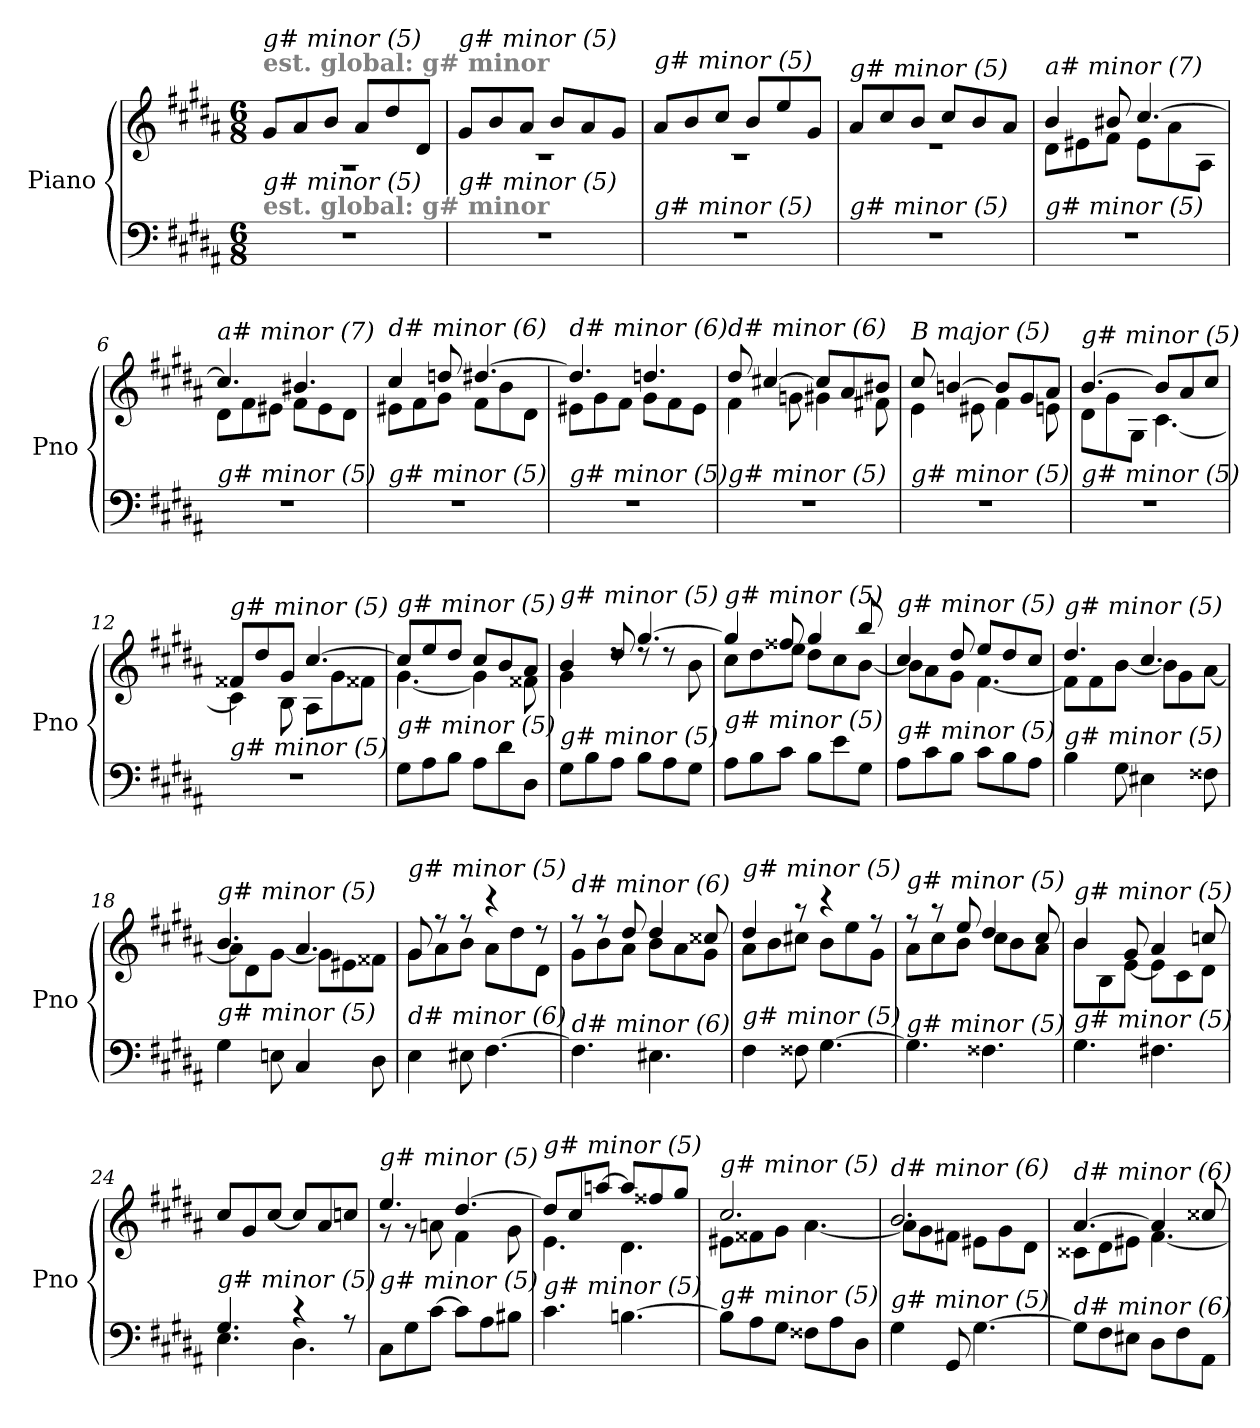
**kern	**kern
*part1	*part1
*staff2	*staff1
*I"Piano	*
*I'Pno	*
*clefF4	*clefG2
*k[f#c#g#d#a#]	*k[f#c#g#d#a#]
*M6/8	*M6/8
=1	=1
*	*^
!	!LO:TX:a:B:color=#808080:t=est. global&colon; g# minor	!
!	!LO:TX:i:t=g# minor (5)	!
!LO:TX:a:B:color=#808080:t=est. global&colon; g# minor	!	!
!LO:TX:i:t=g# minor (5)	!	!
2.r	8g#/L	2.r
.	8a#/	.
.	8b/J	.
.	8a#/L	.
.	8dd#/	.
.	8d#/J	.
=2	=2	=2
!	!LO:TX:i:t=g# minor (5)	!
!LO:TX:i:t=g# minor (5)	!	!
2.r	8g#/L	2.r
.	8b/	.
.	8a#/J	.
.	8b/L	.
.	8a#/	.
.	8g#/J	.
=3	=3	=3
!	!LO:TX:i:t=g# minor (5)	!
!LO:TX:i:t=g# minor (5)	!	!
2.r	8a#/L	2.r
.	8b/	.
.	8cc#/J	.
.	8b/L	.
.	8ee/	.
.	8g#/J	.
=4	=4	=4
!	!LO:TX:i:t=g# minor (5)	!
!LO:TX:i:t=g# minor (5)	!	!
2.r	8a#/L	2.r
.	8cc#/	.
.	8b/J	.
.	8cc#/L	.
.	8b/	.
.	8a#/J	.
=5	=5	=5
!	!LO:TX:i:t=a# minor (7)	!
!LO:TX:i:t=g# minor (5)	!	!
2.r	4b/	8d#\L
.	.	8e#X\
.	8b#X/	8f#\J
.	[4.cc#/	8e#\L
.	.	8a#\
.	.	8A#\J
=6	=6	=6
!	!LO:TX:i:t=a# minor (7)	!
!LO:TX:i:t=g# minor (5)	!	!
2.r	4.cc#/]	8d#\L
.	.	8f#\
.	.	8e#X\J
.	4.b#X/	8f#\L
.	.	8e#\
.	.	8d#\J
!!LO:LB:g=z	!!
=7	=7	=7
!	!LO:TX:i:t=d# minor (6)	!
!LO:TX:i:t=g# minor (5)	!	!
2.r	4cc#/	8e#X\L
.	.	8f#\
.	8ddni/	8g#\J
.	[4.dd#/	8f#\L
.	.	8b\
.	.	8d#\J
=8	=8	=8
!	!LO:TX:i:t=d# minor (6)	!
!LO:TX:i:t=g# minor (5)	!	!
2.r	4.dd#/]	8e#X\L
.	.	8g#\
.	.	8f#\J
.	4.ddni/	8g#\L
.	.	8f#\
.	.	8e#\J
=9	=9	=9
!	!LO:TX:i:t=d# minor (6)	!
!LO:TX:i:t=g# minor (5)	!	!
2.r	8dd#/	4f#\
.	[4cc#X/	.
.	.	8gni\
.	8cc#/L]	4g#\
.	8a#/	.
.	8b#X/J	8f#X\
=10	=10	=10
!	!LO:TX:i:t=B major (5)	!
!LO:TX:i:t=g# minor (5)	!	!
2.r	8cc#/	4e\
.	[4bn/	.
.	.	8e#X\
.	8b/L]	4f#\
.	8g#/	.
.	8a#/J	8en\
=11	=11	=11
!	!LO:TX:i:t=g# minor (5)	!
!LO:TX:i:t=g# minor (5)	!	!
2.r	[4.b/	8d#\L
.	.	8g#\
.	.	8G#\J
.	8b/L]	[4.c#\
.	8a#/	.
.	8cc#/J	.
!!LO:LB:g=z	!!
=12	=12	=12
!	!LO:TX:i:t=g# minor (5)	!
!LO:TX:i:t=g# minor (5)	!	!
2.r	8f##X/L	4c#\]
.	8dd#/	.
.	8g#/J	8B\
.	[4.cc#/	8A#\L
.	.	8g#\
.	.	8f##X\J
=13	=13	=13
!	!LO:TX:i:t=g# minor (5)	!
!LO:TX:i:t=g# minor (5)	!	!
8G#\L	8cc#/L]	[4.g#\
8A#\	8ee/	.
8B\J	8dd#/J	.
8A#\L	8cc#/L	4g#\]
8d#\	8b/	.
8D#\J	8a#/J	8f##X\
=14	=14	=14
!	!LO:TX:i:t=g# minor (5)	!
!LO:TX:i:t=g# minor (5)	!	!
8G#\L	4b/	4g#\
8B\	.	.
8A#\J	8dd#/	8rdd
8B\L	[4.gg#/	8rdd
8A#\	.	8rdd
8G#\J	.	8b\
=15	=15	=15
!	!LO:TX:i:t=g# minor (5)	!
!LO:TX:i:t=g# minor (5)	!	!
8A#\L	4gg#/]	8cc#\L
8B\	.	8dd#\
8c#\J	8ff##X/	8ee\J
8B\L	4gg#/	8dd#\L
8e\	.	8cc#\
8G#\J	8bb/	[8b\J
=16	=16	=16
!	!LO:TX:i:t=g# minor (5)	!
!LO:TX:i:t=g# minor (5)	!	!
8A#\L	4cc#/	8b\L]
8c#\	.	8a#\
8B\J	8dd#/	8g#\J
8c#\L	8ee/L	[4.f#\
8B\	8dd#/	.
8A#\J	8cc#/J	.
=17	=17	=17
!	!LO:TX:i:t=g# minor (5)	!
!LO:TX:i:t=g# minor (5)	!	!
4B\	4.dd#/	8f#\L]
.	.	8f#\
8G#\	.	[8b\J
4E#X\	4.cc#/	8b\L]
.	.	8g#\
8F##X\	.	[8a#\J
!!LO:LB:g=z	!!
=18	=18	=18
!	!LO:TX:i:t=g# minor (5)	!
!LO:TX:i:t=g# minor (5)	!	!
4G#\	4.b/	8a#\L]
.	.	8d#\
8En\	.	[8g#\J
4C#/	4.a#/	8g#\L]
.	.	8e#X\
8D#\	.	8f##X\J
=19	=19	=19
!	!LO:TX:i:t=g# minor (5)	!
!LO:TX:i:t=d# minor (6)	!	!
4E\	8g#/	8g#\L
.	8r	8a#\
8E#X\	8r	8b\J
[4.F#\	4r	8a#\L
.	.	8dd#\
.	8r	8d#\J
=20	=20	=20
!	!LO:TX:i:t=d# minor (6)	!
!LO:TX:i:t=d# minor (6)	!	!
4.F#\]	8r	8g#\L
.	8r	8b\
.	8dd#/	8a#\J
4.E#X\	4dd#/	8b\L
.	.	8a#\
.	8cc##X/	8g#\J
=21	=21	=21
!	!LO:TX:i:t=g# minor (5)	!
!LO:TX:i:t=g# minor (5)	!	!
4F#\	4dd#/	8a#\L
.	.	8b\
8F##X\	8r	8cc#X\J
[4.G#\	4r	8b\L
.	.	8ee\
.	8r	8g#\J
=22	=22	=22
!	!LO:TX:i:t=g# minor (5)	!
!LO:TX:i:t=g# minor (5)	!	!
4.G#\]	8r	8a#\L
.	8r	8cc#\
.	8ee/	8b\J
4.F##X\	4dd#/	8cc#\L
.	.	8b\
.	8cc#/	8a#\J
=23	=23	=23
!	!LO:TX:i:t=g# minor (5)	!
!LO:TX:i:t=g# minor (5)	!	!
4.G#\	4b/	8b\L
.	.	8B\
.	8g#/	[8e\J
4.F#X\	4a#/	8e\L]
.	.	8c#\
.	8ccni/	8d#\J
!!LO:LB:g=z
=24	=24	=24
*^	*	*
!	!	!LO:TX:i:t=g# minor (5)	!
!LO:TX:i:t=g# minor (5)	!	!	!
*	*	*v	*v
4.G#/	4.E\	8cc#/L
.	.	8g#/
.	.	[8cc#/J
4r	4.D#\	8cc#/L]
.	.	8a#/
8r	.	8ccni/J
*v	*v	*
=25	=25
*	*^
!	!LO:TX:i:t=g# minor (5)	!
!LO:TX:i:t=g# minor (5)	!	!
8C#\L	4.ee/	8r
8G#\	.	8r
[8c#\J	.	8an\
8c#\L]	[4.dd#/	4f#\
8A#\	.	.
8B#Xj\J	.	8g#\
=26	=26	=26
!	!LO:TX:i:t=g# minor (5)	!
!LO:TX:i:t=g# minor (5)	!	!
4.c#\	8dd#/L]	4.e\
.	8cc#/	.
.	[8aan/J	.
[4.Bn\	8aa/L]	4.d#\
.	8ff##X/	.
.	8gg#/J	.
=27	=27	=27
!	!LO:TX:i:t=g# minor (5)	!
!LO:TX:i:t=g# minor (5)	!	!
8B\L]	2.cc#/	8e#X\L
8A#\	.	8f##X\
8G#\J	.	8g#\J
8F##X\L	.	[4.a#\
8A#\	.	.
8D#\J	.	.
=28	=28	=28
!	!LO:TX:i:t=d# minor (6)	!
!LO:TX:i:t=g# minor (5)	!	!
4G#\	2.b/	8a#\L]
.	.	8g#\
8GG#/	.	8f#X\J
[4.G#\	.	8e#X\L
.	.	8g#\
.	.	8d#\J
!!LO:PB:g=z	!!
=29	=29	=29
!	!LO:TX:i:t=d# minor (6)	!
!LO:TX:i:t=d# minor (6)	!	!
8G#\L]	[4.a#/	8c##X\L
8F#\	.	8d#\
8E#X\J	.	8e#X\J
8D#\L	4a#/]	[4.f#\
8F#\	.	.
8AA#\J	8cc##X/	.
*	*v	*v
=	=
*-	*-
